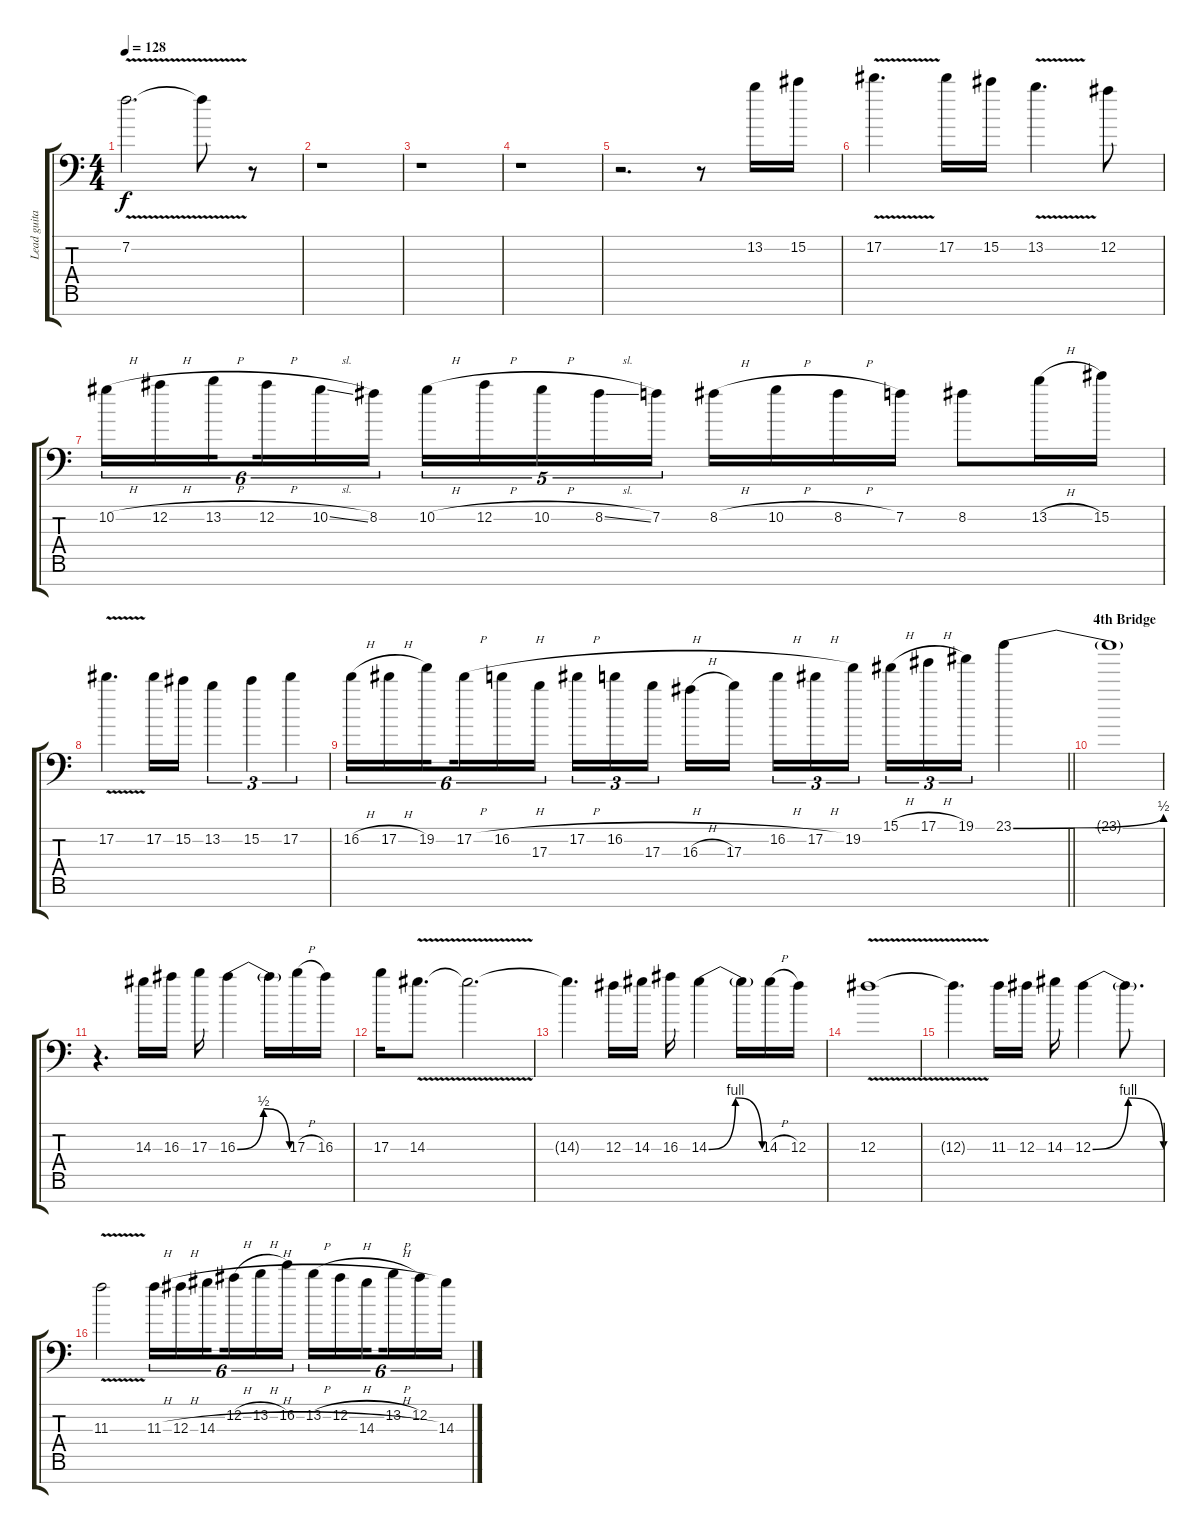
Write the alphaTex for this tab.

\track ("Lead guitar 2" "Lead guita") {instrument overdrivenguitar}
\staff {score tabs}
\tuning (Eb4 Bb3 Gb3 Db3 Ab2 Eb2 Bb1) {hide}
\ts (4 4)
\tempo 128
\clef f4
\ks c
7.2{v}.2{d dy f} 7.2{t}.8 r.8 |
r.1 |
r.1 |
r.1 |
r.2{d} r.8 13.2.16 15.2.16 |
17.2{v}.4{d} 17.2.16 15.2.16 13.2{v}.4{d} 12.2.8 |
10.2{h}.16{tu (6 4)} 12.2{h}.16{tu (6 4)} 13.2{h}.16{tu (6 4) beam splitsecondary} 12.2{h}.16{tu (6 4)} 10.2{sl}.16{tu (6 4)} 8.2.16{tu (6 4)} 10.2{h}.16{tu (5 4)} 12.2{h}.16{tu (5 4)} 10.2{h}.16{tu (5 4)} 8.2{sl}.16{tu (5 4)} 7.2.16{tu (5 4)} 8.2{h}.16 10.2{h}.16 8.2{h}.16 7.2.16 8.2.8 13.2{h}.16 15.2.16 |
17.2{v}.4{d} 17.2.16 15.2.16 13.2.4{tu (3 2)} 15.2.4{tu (3 2)} 17.2.4{tu (3 2)} |
\barLineRight lightlight
16.2{h}.16{tu (6 4)} 17.2{h}.16{tu (6 4)} 19.2.16{tu (6 4) beam splitsecondary} 17.2{h}.16{tu (6 4)} 16.2{h}.16{tu (6 4)} 17.3.16{tu (6 4)} 17.2{h}.16{tu (3 2)} 16.2{h}.16{tu (3 2)} 17.3.16{tu (3 2) beam splitsecondary} 16.3{h}.16 17.3.16 16.2{h}.16{tu (3 2)} 17.2{h}.16{tu (3 2)} 19.2.16{tu (3 2) beam splitsecondary} 15.1{h}.16{tu (3 2)} 17.1{h}.16{tu (3 2)} 19.1.16{tu (3 2)} 23.1{be (bend 0 0 60 2)}.4 |
\section ("" "4th Bridge")
23.1{t}.1 |
r.4{d} 14.3.16 16.3.16 17.3.16 16.3{be (bendrelease 0 0 15 2 45 2 60 0)}.4 16.3{t}.16 17.3{h}.16 16.3.16 |
17.3.16 14.3{v}.8{d} 14.3{t}.2{d} |
14.3{t}.4{d} 12.3.16 14.3.16 16.3.16 14.3{be (bendrelease 0 0 15 4 45 4 60 0)}.4 14.3{t}.16 14.3{h}.16 12.3.16 |
12.3{v}.1 |
12.3{t}.4{d} 11.3.16 12.3.16 14.3.16 12.3{be (bendrelease 0 0 15 4 30 4 60 0)}.4 12.3{t}.8{d} |
11.3{v}.2 11.3{h}.16{tu (6 4)} 12.3{h}.16{tu (6 4)} 14.3{h}.16{tu (6 4) beam splitsecondary} 12.2{h}.16{tu (6 4)} 13.2{h}.16{tu (6 4)} 16.2.16{tu (6 4)} 13.2{h}.16{tu (6 4)} 12.2{h}.16{tu (6 4)} 14.3{h}.16{tu (6 4) beam splitsecondary} 13.2{h}.16{tu (6 4)} 12.2.16{tu (6 4)} 14.3.16{tu (6 4)}
